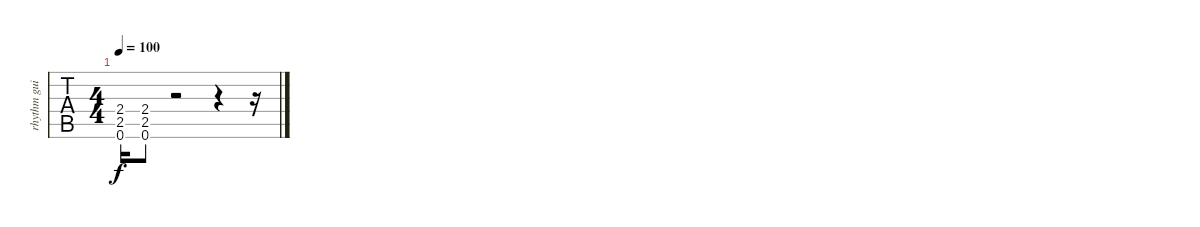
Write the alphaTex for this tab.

\track ("rhythm guitar" "rhythm gui") {instrument distortionguitar}
\staff {tabs}
\tuning (E4 B3 G3 D3 A2 E2) {hide}
\ts (4 4)
\tempo 100
\clef g2
\ks c
(2.4 2.5 0.6).16{dy f} (2.4 2.5 0.6).8 r.2 r.4 r.16
